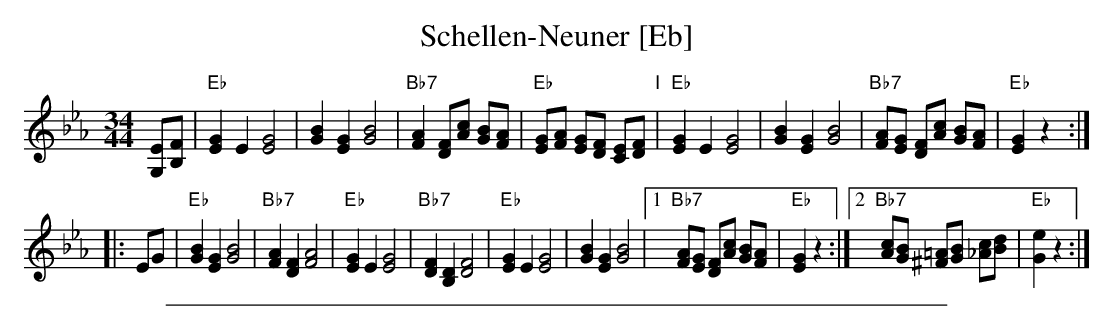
X:1
T: Schellen-Neuner [Eb]
M: 34/44
L: 1/8
K: Eb
   [EG,][FB,] \
| "Eb"[G2E2][E2]  [G4E4] | [B2G2][G2E2] [B4G4] \
| "Bb7"[A2F2]   [DF][cA] [BG][AF] | "Eb"[GE][AF] [GE][FD] [EC][FD] \
"I"\
| "Eb"[G2E2][E2]  [G4E4] | [B2G2][G2E2] [B4G4] \
| "Bb7"[AF][GE] [FD][cA] [BG][AF] | "Eb"[G2E2] z2 :|
|: EG \
| "Eb"[B2G2][G2E2] [B4G4] | "Bb7"[A2F2][F2D2] [A4F4] \
| "Eb"[G2E2] E2    [G4E4] | "Bb7"[F2D2][D2B,2] [F4D4] \
| "Eb"[G2E2][E2]   [G4E4] | [B2G2][G2E2] [B4G4] \
|1 "Bb7"[AF][GE]  [FD][cA] [BG][AF] | "Eb"[G2E2] z2 \
:|2 "Bb7"[cA][BG] [=A^F][BG] [c_A][dB] | "Eb"[e2G2] z2 :|
